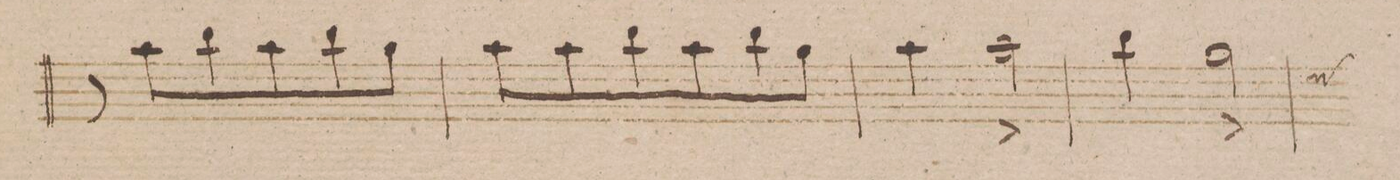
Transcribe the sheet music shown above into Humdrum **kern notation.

**kern
*I"Flauto 2do
*clefG2
*k[b-]
*M3/4
8r
8aa\L
8bb-\
8aa\
8bb-\
8gg\J
=84
8aa\L
8aa\
8bb-\
8aa\
8bb-\
8gg\J
=85
4aa\
*2\right
2aa^<\
=86
4bb-\
2gg^<\
*custos:ee
=87
*-
